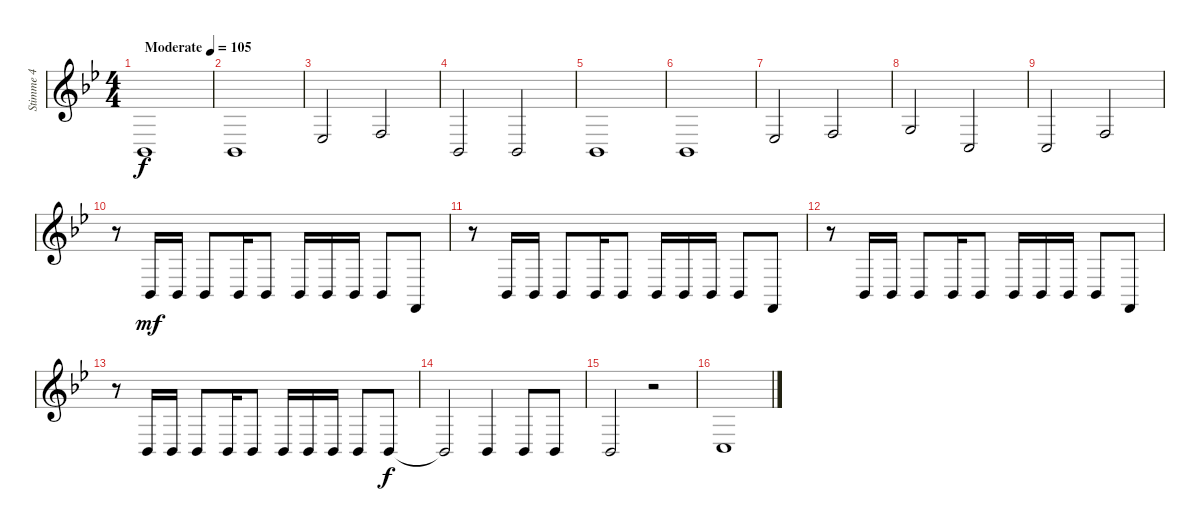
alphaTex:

\track ("Stimme 4" "Stimme 4") {instrument acousticgrandpiano}
\staff {score}
\tuning (E4 B3 G3 D3 A2 E2) {hide}
\ts (4 4)
\tempo (105 "Moderate")
\clef g2
\ks bb
1.5.1{dy f instrument acousticgrandpiano} |
1.5.1 |
1.4.2 3.4.2 |
1.5.2 1.5.2 |
1.5.1 |
1.5.1 |
1.4.2 3.4.2 |
0.3.2 3.5.2 |
3.5.2 3.4.2 |
r.8 1.5.16{dy mf} 1.5.16 1.5.8 1.5.16 1.5.8 1.5.16 1.5.16 1.5.16 1.5.8 1.6.8 |
r.8 1.5.16 1.5.16 1.5.8 1.5.16 1.5.8 1.5.16 1.5.16 1.5.16 1.5.8 1.6.8 |
r.8 1.5.16 1.5.16 1.5.8 1.5.16 1.5.8 1.5.16 1.5.16 1.5.16 1.5.8 1.6.8 |
r.8 1.5.16 1.5.16 1.5.8 1.5.16 1.5.8 1.5.16 1.5.16 1.5.16 1.5.8 1.5.8{dy f} |
1.5{t}.2 1.5.4 1.5.8{beam merge} 1.5.8 |
1.5.2 r.2 |
3.5.1
